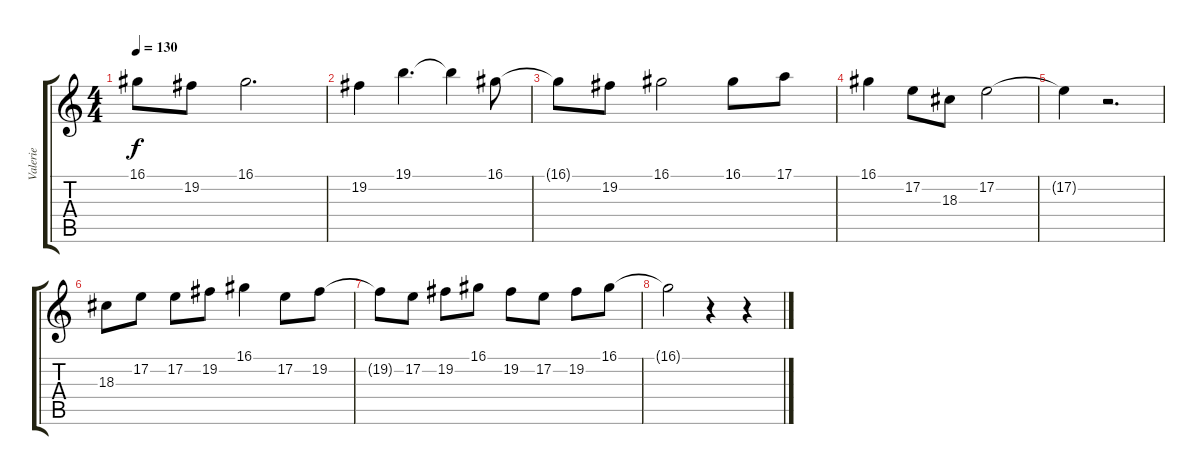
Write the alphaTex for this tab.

\track ("Valerie" "Valerie") {instrument flute}
\staff {score tabs}
\tuning (E4 B3 G3 D3 A2 E2) {hide}
\ts (4 4)
\tempo 130
\clef g2
\ks c
16.1{t}.8{dy f} 19.2.8 16.1.2{d} |
19.2.4 19.1.4{d} 19.1{t}.4 16.1.8 |
16.1{t}.8 19.2.8 16.1.2 16.1.8 17.1.8 |
16.1.4 17.2.8 18.3.8 17.2.2 |
17.2{t}.4 r.2{d} |
18.3.8 17.2.8 17.2.8 19.2.8 16.1.4 17.2.8 19.2.8 |
19.2{t}.8 17.2.8 19.2.8 16.1.8 19.2.8 17.2.8 19.2.8 16.1.8 |
16.1{t}.2 r.4 r.4
